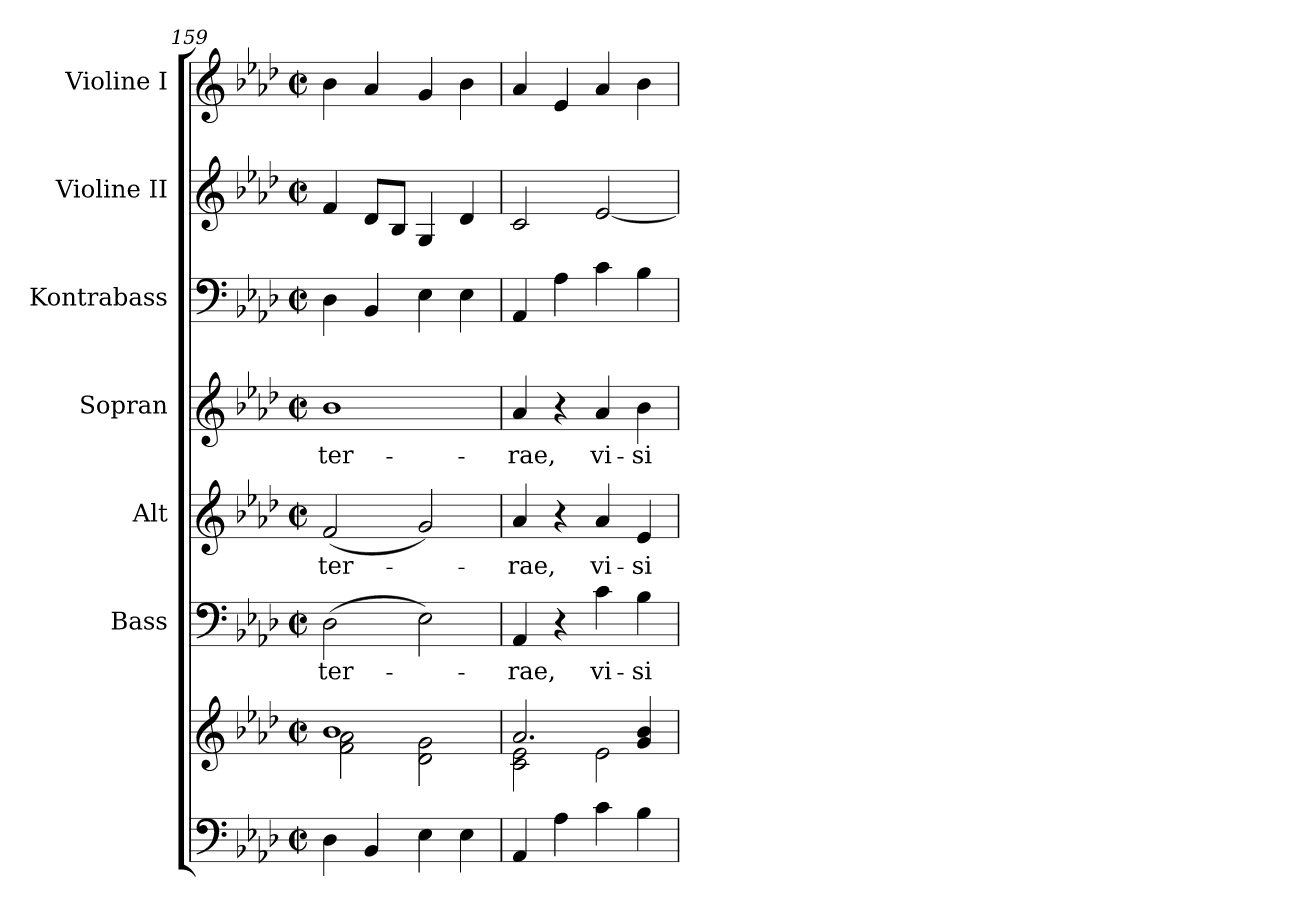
**kern	**kern	**kern	**text	**kern	**text	**kern	**text	**kern	**kern	**kern
*part7	*part7	*part6	*part6	*part5	*part5	*part4	*part4	*part3	*part2	*part1
*staff8	*staff7	*staff6	*staff6	*staff5	*staff5	*staff4	*staff4	*staff3	*staff2	*staff1
*	*	*I"Bass	*	*I"Alt	*	*I"Sopran	*	*I"Kontrabass	*I"Violine II	*I"Violine I
*	*	*I'B.	*	*I'A.	*	*I'S.	*	*I'Kb.	*I'Vl. II	*I'Vl. I
*clefF4	*clefG2	*clefF4	*	*clefG2	*	*clefG2	*	*clefF4	*clefG2	*clefG2
*	*	*	*	*	*	*	*	*ITrd7c12	*	*
*k[b-e-a-d-]	*k[b-e-a-d-]	*k[b-e-a-d-]	*	*k[b-e-a-d-]	*	*k[b-e-a-d-]	*	*k[b-e-a-d-]	*k[b-e-a-d-]	*k[b-e-a-d-]
*A-:	*A-:	*A-:	*	*A-:	*	*A-:	*	*A-:	*A-:	*A-:
*M2/2	*M2/2	*M2/2	*	*M2/2	*	*M2/2	*	*M2/2	*M2/2	*M2/2
*met(c|)	*met(c|)	*met(c|)	*	*met(c|)	*	*met(c|)	*	*met(c|)	*met(c|)	*met(c|)
=159	=159	=159	=159	=159	=159	=159	=159	=159	=159	=159
*	*^	*	*	*	*	*	*	*	*	*
!	!	!	!	!LO:LY:b	!	!LO:LY:b	!	!LO:LY:b	!	!	!
4D-\	1b-	2f\ 2a-\	(>2D-\	ter-	(<2f/	ter-	1b-	ter-	4DD-\	4f/	4b-\
4BB-/	.	.	.	.	.	.	.	.	4BBB-/	8d-/L	4a-/
.	.	.	.	.	.	.	.	.	.	8B-/J	.
4E-\	.	2d-\ 2g\	2E-\)	.	2g/)	.	.	.	4EE-\	4G/	4g/
4E-\	.	.	.	.	.	.	.	.	4EE-\	4d-/	4b-\
=160	=160	=160	=160	=160	=160	=160	=160	=160	=160	=160	=160
!	!	!	!	!LO:LY:b	!	!LO:LY:b	!	!LO:LY:b	!	!	!
4AA-/	2.a-/	2c\ 2e-\	4AA-/	-rae,	4a-/	-rae,	4a-/	-rae,	4AAA-/	2c/	4a-/
4A-\	.	.	4r	.	4r	.	4r	.	4AA-\	.	4e-/
!	!	!	!	!LO:LY:b	!	!LO:LY:b	!	!LO:LY:b	!	!	!
4c\	.	2e-\	4c\	vi-	4a-/	vi-	4a-/	vi-	4C\	[2e-/	4a-/
!	!	!	!	!LO:LY:b	!	!LO:LY:b	!	!LO:LY:b	!	!	!
4B-\	4g/ 4b-/	.	4B-\	-si-	4e-/	-si-	4b-\	-si-	4BB-\	.	4b-\
*	*v	*v	*	*	*	*	*	*	*	*	*
=	=	=	=	=	=	=	=	=	=	=
*-	*-	*-	*-	*-	*-	*-	*-	*-	*-	*-
